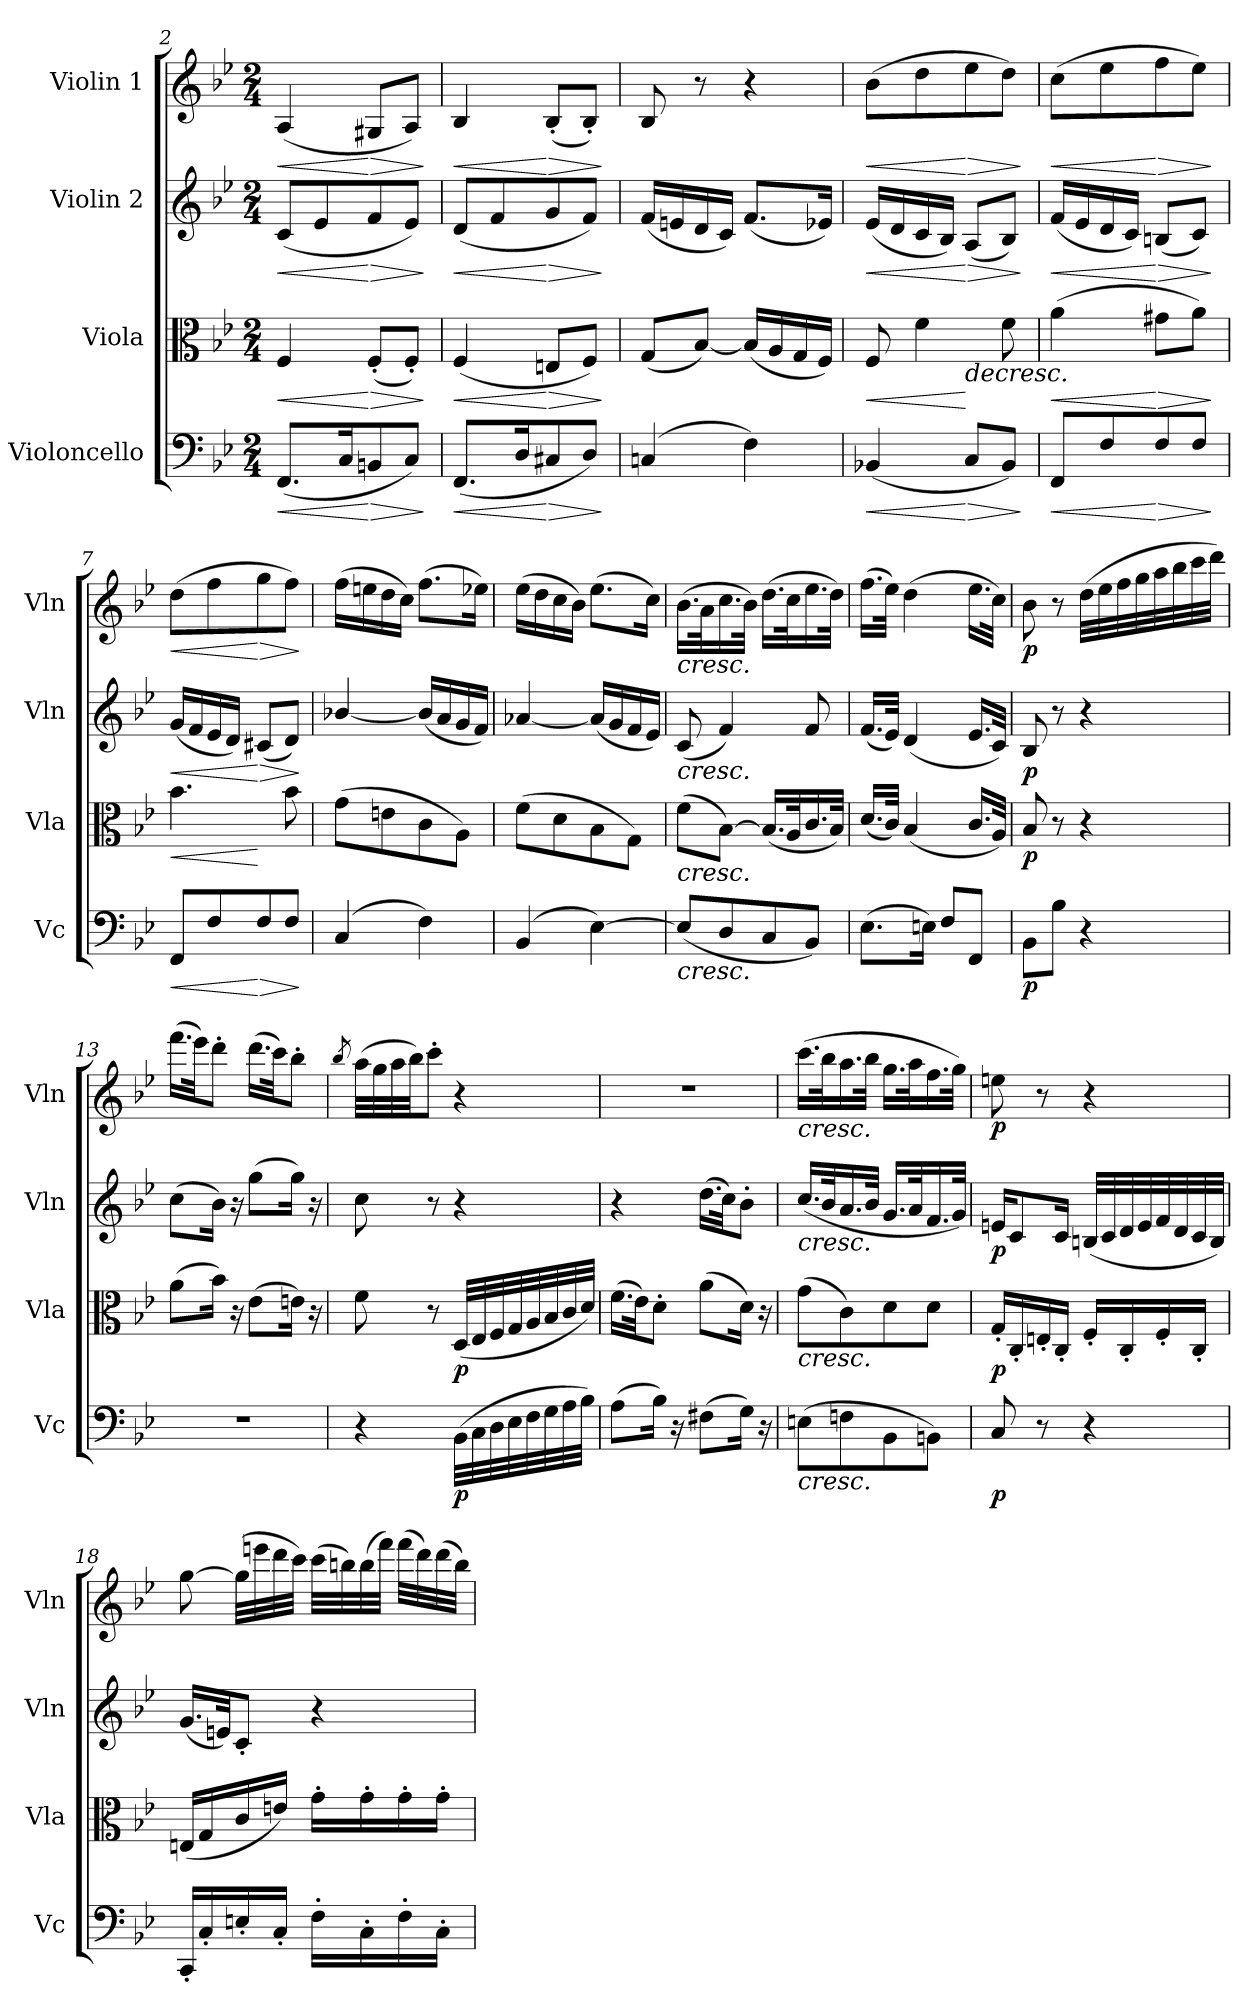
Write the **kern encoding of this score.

**kern	**dynam	**kern	**dynam	**kern	**dynam	**kern	**dynam
*part4	*part4	*part3	*part3	*part2	*part2	*part1	*part1
*staff4	*staff4	*staff3	*staff3	*staff2	*staff2	*staff1	*staff1
*I"Violoncello	*	*I"Viola	*	*I"Violin 2	*	*I"Violin 1	*
*I'Vc	*	*I'Vla	*	*I'Vln	*	*I'Vln	*
*clefF4	*	*clefC3	*	*clefG2	*	*clefG2	*
*k[b-e-]	*	*k[b-e-]	*	*k[b-e-]	*	*k[b-e-]	*
*M2/4	*	*M2/4	*	*M2/4	*	*M2/4	*
=2	=2	=2	=2	=2	=2	=2	=2
!	!LO:HP:b	!	!LO:HP:b	!	!LO:HP:b	!	!LO:HP:b
(8.FF/L	<	4F/	<	(8c/L	<	(4A/	<
.	.	.	.	8e-/	.	.	.
16C/K	.	.	.	.	.	.	.
!	!LO:HP:n=1:b	!	!LO:HP:n=1:b	!	!LO:HP:n=1:b	!	!LO:HP:n=1:b
8BBn/	[ >	(8F'/L	[ >	8f/	[ >	8G#X/L	[ >
8C/J)	.	8F'/J)	.	8e-/J)	.	8A/J)	.
.	]	.	]	.	]	.	]
=3	=3	=3	=3	=3	=3	=3	=3
!	!LO:HP:b	!	!LO:HP:b	!	!LO:HP:b	!	!LO:HP:b
(8.FF/L	<	(4F/	<	(8d/L	<	4B-/	<
.	.	.	.	8f/	.	.	.
16D/K	.	.	.	.	.	.	.
!	!LO:HP:n=1:b	!	!LO:HP:n=1:b	!	!LO:HP:n=1:b	!	!LO:HP:n=1:b
8C#X/	[ >	8En/L	[ >	8g/	[ >	(8B-'/L	[ >
8D/J)	.	8F/J)	.	8f/J)	.	8B-'/J)	.
.	]	.	]	.	]	.	]
=4	=4	=4	=4	=4	=4	=4	=4
(4Cn/	.	(8G/L	.	(16f/LL	.	8B-/	.
.	.	.	.	16en/	.	.	.
.	.	[8B-/J)	.	16d/	.	8r	.
.	.	.	.	16c/JJ)	.	.	.
4F\)	.	(16B-/LL]	.	(8.f/L	.	4r	.
.	.	16A/	.	.	.	.	.
.	.	16G/	.	.	.	.	.
.	.	16F/JJ)	.	16e-X/Jk)	.	.	.
=5	=5	=5	=5	=5	=5	=5	=5
!	!LO:HP:b	!	!LO:HP:b	!	!LO:HP:b	!	!LO:HP:b
*	*	*^	*	*	*	*	*
(4BB-X/	<	8F/	4ryy	<	(16e-/LL	<	(8b-\L	<
.	.	.	.	.	16d/	.	.	.
.	.	4f\	.	.	16c/	.	8dd\	.
.	.	.	.	.	16B-/JJ)	.	.	.
!	!LO:HP:n=1:b	!	!	!LO:HP:n=1:b	!	!LO:HP:n=1:b	!	!LO:HP:n=1:b
8C/L	[ >	.	4ryy	[ >	(8A/L	[ >	8ee-\	[ >
8BB-/J)	.	8f\	.	.	8B-/J)	.	8dd\J)	.
*	*	*v	*v	*	*	*	*	*
.	]	.	.	.	]	.	]
=6	=6	=6	=6	=6	=6	=6	=6
!	!LO:HP:b	!	!LO:HP:b	!	!LO:HP:b	!	!LO:HP:b
8FF/L	<	(4a\	<	(16f/LL	<	(8cc\L	<
.	.	.	.	16e-/	.	.	.
8F/	.	.	.	16d/	.	8ee-\	.
.	.	.	.	16c/JJ)	.	.	.
!	!LO:HP:n=1:b	!	!LO:HP:n=1:b	!	!LO:HP:n=1:b	!	!LO:HP:n=1:b
8F/	[ >	8g#X\L	[ >	(8Bn/L	[ >	8ff\	[ >
8F/J	.	8a\J)	.	8c/J)	.	8ee-\J)	.
.	]	.	]	.	]	.	]
=7	=7	=7	=7	=7	=7	=7	=7
!	!LO:HP:b	!	!LO:HP:b	!	!LO:HP:b	!	!LO:HP:b
*	*	*^	*	*	*	*	*
8FF/L	<	4.b-\	4ryy	<	(16g/LL	<	(8dd\L	<
.	.	.	.	.	16f/	.	.	.
8F/	.	.	.	.	16e-/	.	8ff\	.
.	.	.	.	.	16d/JJ)	.	.	.
!	!LO:HP:n=1:b	!	!	!	!	!LO:HP:n=1:b	!	!LO:HP:n=1:b
8F/	[ >	.	4ryy	[	(8c#X/L	[ >	8gg\	[ >
8F/J	.	8b-\	.	.	8d/J)	.	8ff\J)	.
*	*	*v	*v	*	*	*	*	*
.	]	.	]	.	]	.	]
!!LO:LB:g=z
=8	=8	=8	=8	=8	=8	=8	=8
(4C/	.	(8g\L	.	[4b-X/	.	(16ff\LL	.
.	.	.	.	.	.	16een\	.
.	.	8en\	.	.	.	16dd\	.
.	.	.	.	.	.	16cc\JJ)	.
4F\)	.	8c\	.	(16b-/LL]	.	(8.ff\L	.
.	.	.	.	16a/	.	.	.
.	.	8A\J)	.	16g/	.	.	.
.	.	.	.	16f/JJ)	.	16ee-X\Jk)	.
!!LO:LB:g=z
=9	=9	=9	=9	=9	=9	=9	=9
(4BB-/	.	(8f\L	.	[4a-X/	.	(16ee-\LL	.
.	.	.	.	.	.	16dd\	.
.	.	8d\	.	.	.	16cc\	.
.	.	.	.	.	.	16b-\JJ)	.
[4E-\)	.	8B-\	.	(16a-/LL]	.	(8.ee-\L	.
.	.	.	.	16g/	.	.	.
.	.	8G\J)	.	16f/	.	.	.
.	.	.	.	16e-/JJ)	.	16cc\Jk)	.
=10	=10	=10	=10	=10	=10	=10	=10
!	!	!	!	!	!	!LO:TX:b:i:t=cresc.	!
!	!	!	!	!LO:TX:b:i:t=cresc.	!	!	!
!	!	!LO:TX:b:i:t=cresc.	!	!	!	!	!
!LO:TX:b:i:t=cresc.	!	!	!	!	!	!	!
(8E-/L]	.	(8f\L	.	(8c/	.	(16.b-\LL	.
.	.	.	.	.	.	32a\K	.
8D/	.	[8B-\J)	.	4f/)	.	16.cc\	.
.	.	.	.	.	.	32b-\JJk)	.
8C/	.	(16.B-/LL]	.	.	.	(16.dd\LL	.
.	.	32A/K	.	.	.	32cc\K	.
8BB-/J)	.	16.c/	.	8f/	.	16.ee-\	.
.	.	32B-/JJk)	.	.	.	32dd\JJk)	.
=11	=11	=11	=11	=11	=11	=11	=11
(8.E-\L	.	(16.d/LL	.	(16.f/LL	.	(16.ff\LL	.
.	.	32c/JJk)	.	32e-/JJk)	.	32ee-\JJk)	.
.	.	(4B-/	.	(4d/	.	(4dd\	.
16En\Jk)	.	.	.	.	.	.	.
8F/L	.	.	.	.	.	.	.
8FF/J	.	16.c/LL	.	16.e-/LL	.	16.ee-\LL	.
.	.	32A/JJk)	.	32c/JJk)	.	32cc\JJk)	.
=12	=12	=12	=12	=12	=12	=12	=12
!	!LO:DY:b	!	!LO:DY:b	!	!LO:DY:b	!	!LO:DY:b
8BB-\L	p	8B-/	p	8B-/	p	8b-\	p
8B-\J	.	8r	.	8r	.	8r	.
4r	.	4r	.	4r	.	(32dd\LLL	.
.	.	.	.	.	.	32ee-\	.
.	.	.	.	.	.	32ff\	.
.	.	.	.	.	.	32gg\	.
.	.	.	.	.	.	32aa\	.
.	.	.	.	.	.	32bb-\	.
.	.	.	.	.	.	32ccc\	.
.	.	.	.	.	.	32ddd\JJJ)	.
=13	=13	=13	=13	=13	=13	=13	=13
2r	.	(8a\L	.	(8cc\L	.	(16.fff\LL	.
.	.	.	.	.	.	32eee-\JK)	.
.	.	16b-\Jk)	.	16b-\Jk)	.	8ddd'\J	.
.	.	16r	.	16r	.	.	.
.	.	(8e-\L	.	(8gg\L	.	(16.ddd\LL	.
.	.	.	.	.	.	32ccc\JK)	.
.	.	16en\Jk)	.	16gg\Jk)	.	8bb-'\J	.
.	.	16r	.	16r	.	.	.
!!LO:LB:g=z
=14	=14	=14	=14	=14	=14	=14	=14
.	.	.	.	.	.	8qbb-/	.
4r	.	8f\	.	8cc\	.	(32aa\LLL	.
.	.	.	.	.	.	32gg\	.
.	.	.	.	.	.	32aa\	.
.	.	.	.	.	.	32bb-\JJ)	.
.	.	8r	.	8r	.	8ccc'\J	.
!	!LO:DY:b	!	!LO:DY:b	!	!	!	!
(32BB-\LLL	p	(32D/LLL	p	4r	.	4r	.
32C\	.	32E-/	.	.	.	.	.
32D\	.	32F/	.	.	.	.	.
32E-\	.	32G/	.	.	.	.	.
32F\	.	32A/	.	.	.	.	.
32G\	.	32B-/	.	.	.	.	.
32A\	.	32c/	.	.	.	.	.
32B-\JJJ)	.	32d/JJJ)	.	.	.	.	.
=15	=15	=15	=15	=15	=15	=15	=15
(8A\L	.	(16.f\LL	.	4r	.	2r	.
.	.	32e-\JK)	.	.	.	.	.
16B-\Jk)	.	8d'\J	.	.	.	.	.
16r	.	.	.	.	.	.	.
(8F#X\L	.	(8a\L	.	(16.dd\LL	.	.	.
.	.	.	.	32cc\JK)	.	.	.
16G\Jk)	.	16d\Jk)	.	8b-'\J	.	.	.
16r	.	16r	.	.	.	.	.
!!LO:LB:g=z
=16	=16	=16	=16	=16	=16	=16	=16
!	!	!	!	!	!	!LO:TX:b:i:t=cresc.	!
!	!	!	!	!LO:TX:b:i:t=cresc.	!	!	!
!	!	!LO:TX:b:i:t=cresc.	!	!	!	!	!
!LO:TX:b:i:t=cresc.	!	!	!	!	!	!	!
(8En\L	.	(8g\L	.	(16.cc/LL	.	(16.ccc\LL	.
.	.	.	.	32b-/K	.	32bb-\K	.
8Fn\	.	8c\)	.	16.a/	.	16.aa\	.
.	.	.	.	32b-/JJk	.	32bb-\JJk	.
8BB-\	.	8d\	.	16.g/LL	.	16.gg\LL	.
.	.	.	.	32a/K	.	32aa\K	.
8BBn\J)	.	8d\J	.	16.f/	.	16.ff\	.
.	.	.	.	32g/JJk)	.	32gg\JJk)	.
=17	=17	=17	=17	=17	=17	=17	=17
!	!LO:DY:b	!	!LO:DY:b	!	!LO:DY:b	!	!LO:DY:b
8C/	p	16G'/LL	p	16en/KL	p	8een\	p
.	.	16C'/	.	8c/	.	.	.
8r	.	16En'/	.	.	.	8r	.
.	.	16C'/JJ	.	16c/Jk	.	.	.
4r	.	16F'/LL	.	(32Bn/LLL	.	4r	.
.	.	.	.	32c/	.	.	.
.	.	16C'/	.	32d/	.	.	.
.	.	.	.	32e/	.	.	.
.	.	16F'/	.	32f/	.	.	.
.	.	.	.	32d/	.	.	.
.	.	16C'/JJ	.	32c/	.	.	.
.	.	.	.	32B/JJJ)	.	.	.
=18	=18	=18	=18	=18	=18	=18	=18
16CC'/LL	.	(16En/LL	.	(16.g/LL	.	[8gg\	.
16C'/	.	16G/	.	.	.	.	.
.	.	.	.	32en/JK)	.	.	.
16En'/	.	16c/	.	8c'/J	.	(32gg\LLL]	.
.	.	.	.	.	.	32eeen\	.
16C'/JJ	.	16en/JJ)	.	.	.	32ddd\	.
.	.	.	.	.	.	32ccc\JJJ)	.
16F'\LL	.	16g'\LL	.	4r	.	(32ccc\LLL	.
.	.	.	.	.	.	32bbn\)	.
16C'\	.	16g'\	.	.	.	(32bb\	.
.	.	.	.	.	.	32fff\JJJ)	.
16F'\	.	16g'\	.	.	.	(32fff\LLL	.
.	.	.	.	.	.	32ddd\)	.
16C'\JJ	.	16g'\JJ	.	.	.	(32ddd\	.
.	.	.	.	.	.	32bb\JJJ)	.
=	=	=	=	=	=	=	=
*-	*-	*-	*-	*-	*-	*-	*-
